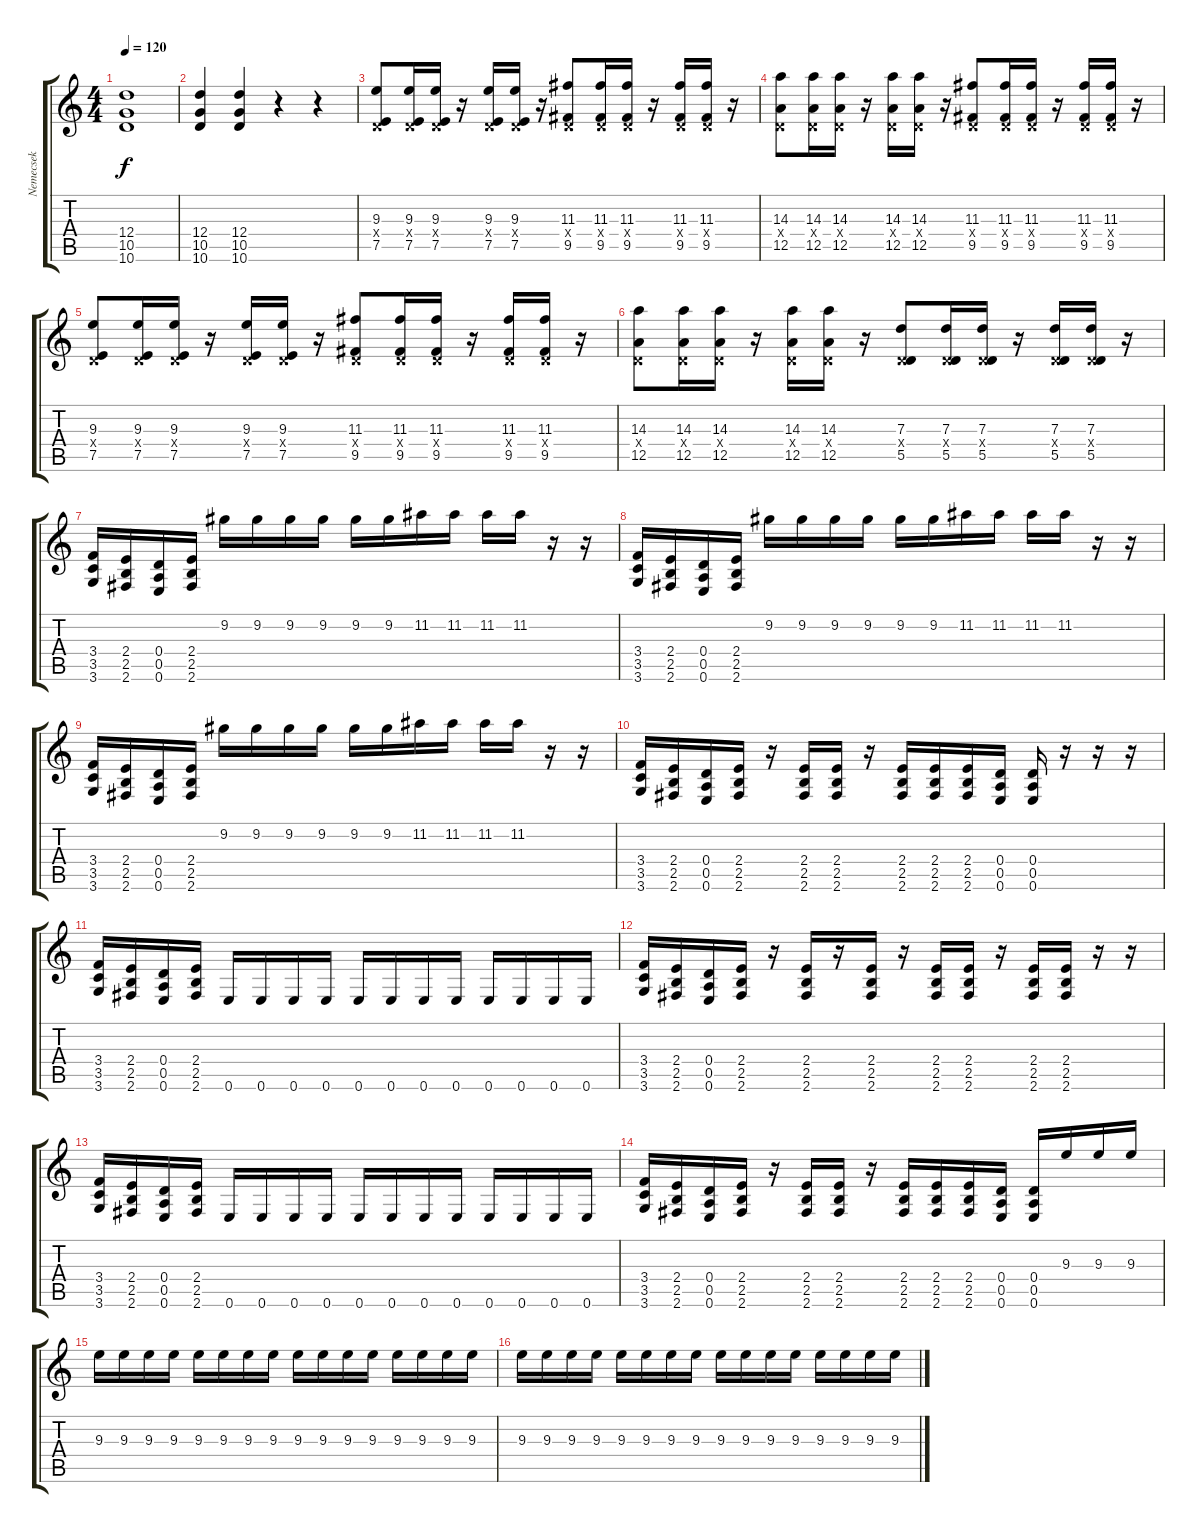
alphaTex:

\track ("Nemecsek" "Nemecsek") {instrument electricguitarmuted}
\staff {score tabs}
\tuning (E4 B3 G3 D3 A2 E2) {hide}
\ts (4 4)
\tempo 120
\clef g2
\ks c
(12.4 10.5 10.6).1{dy f} |
(12.4 10.5 10.6).4 (12.4 10.5 10.6).4 r.4 r.4 |
(9.3 0.4{x} 7.5).8 (9.3 0.4{x} 7.5).16 (9.3 0.4{x} 7.5).16 r.16 (9.3 0.4{x} 7.5).16 (9.3 0.4{x} 7.5).16 r.16 (11.3 0.4{x} 9.5).8 (11.3 0.4{x} 9.5).16 (11.3 0.4{x} 9.5).16 r.16 (11.3 0.4{x} 9.5).16 (11.3 0.4{x} 9.5).16 r.16 |
(14.3 0.4{x} 12.5).8 (14.3 0.4{x} 12.5).16 (14.3 0.4{x} 12.5).16 r.16 (14.3 0.4{x} 12.5).16 (14.3 0.4{x} 12.5).16 r.16 (11.3 0.4{x} 9.5).8 (11.3 0.4{x} 9.5).16 (11.3 0.4{x} 9.5).16 r.16 (11.3 0.4{x} 9.5).16 (11.3 0.4{x} 9.5).16 r.16 |
(9.3 0.4{x} 7.5).8 (9.3 0.4{x} 7.5).16 (9.3 0.4{x} 7.5).16 r.16 (9.3 0.4{x} 7.5).16 (9.3 0.4{x} 7.5).16 r.16 (11.3 0.4{x} 9.5).8 (11.3 0.4{x} 9.5).16 (11.3 0.4{x} 9.5).16 r.16 (11.3 0.4{x} 9.5).16 (11.3 0.4{x} 9.5).16 r.16 |
(14.3 0.4{x} 12.5).8 (14.3 0.4{x} 12.5).16 (14.3 0.4{x} 12.5).16 r.16 (14.3 0.4{x} 12.5).16 (14.3 0.4{x} 12.5).16 r.16 (7.3 0.4{x} 5.5).8 (7.3 0.4{x} 5.5).16 (7.3 0.4{x} 5.5).16 r.16 (7.3 0.4{x} 5.5).16 (7.3 0.4{x} 5.5).16 r.16 |
(3.4 3.5 3.6).16 (2.4 2.5 2.6).16 (0.4 0.5 0.6).16 (2.4 2.5 2.6).16 9.2.16 9.2.16 9.2.16 9.2.16 9.2.16 9.2.16 11.2.16 11.2.16 11.2.16 11.2.16 r.16 r.16 |
(3.4 3.5 3.6).16 (2.4 2.5 2.6).16 (0.4 0.5 0.6).16 (2.4 2.5 2.6).16 9.2.16 9.2.16 9.2.16 9.2.16 9.2.16 9.2.16 11.2.16 11.2.16 11.2.16 11.2.16 r.16 r.16 |
(3.4 3.5 3.6).16 (2.4 2.5 2.6).16 (0.4 0.5 0.6).16 (2.4 2.5 2.6).16 9.2.16 9.2.16 9.2.16 9.2.16 9.2.16 9.2.16 11.2.16 11.2.16 11.2.16 11.2.16 r.16 r.16 |
(3.4 3.5 3.6).16 (2.4 2.5 2.6).16 (0.4 0.5 0.6).16 (2.4 2.5 2.6).16 r.16 (2.4 2.5 2.6).16 (2.4 2.5 2.6).16 r.16 (2.4 2.5 2.6).16 (2.4 2.5 2.6).16 (2.4 2.5 2.6).16 (0.4 0.5 0.6).16 (0.4 0.5 0.6).16 r.16 r.16 r.16 |
(3.4 3.5 3.6).16 (2.4 2.5 2.6).16 (0.4 0.5 0.6).16 (2.4 2.5 2.6).16 0.6.16 0.6.16 0.6.16 0.6.16 0.6.16 0.6.16 0.6.16 0.6.16 0.6.16 0.6.16 0.6.16 0.6.16 |
(3.4 3.5 3.6).16 (2.4 2.5 2.6).16 (0.4 0.5 0.6).16 (2.4 2.5 2.6).16 r.16 (2.4 2.5 2.6).16 r.16 (2.4 2.5 2.6).16 r.16 (2.4 2.5 2.6).16 (2.4 2.5 2.6).16 r.16 (2.4 2.5 2.6).16 (2.4 2.5 2.6).16 r.16 r.16 |
(3.4 3.5 3.6).16 (2.4 2.5 2.6).16 (0.4 0.5 0.6).16 (2.4 2.5 2.6).16 0.6.16 0.6.16 0.6.16 0.6.16 0.6.16 0.6.16 0.6.16 0.6.16 0.6.16 0.6.16 0.6.16 0.6.16 |
(3.4 3.5 3.6).16 (2.4 2.5 2.6).16 (0.4 0.5 0.6).16 (2.4 2.5 2.6).16 r.16 (2.4 2.5 2.6).16 (2.4 2.5 2.6).16 r.16 (2.4 2.5 2.6).16 (2.4 2.5 2.6).16 (2.4 2.5 2.6).16 (0.4 0.5 0.6).16 (0.4 0.5 0.6).16 9.3.16 9.3.16 9.3.16 |
9.3.16 9.3.16 9.3.16 9.3.16 9.3.16 9.3.16 9.3.16 9.3.16 9.3.16 9.3.16 9.3.16 9.3.16 9.3.16 9.3.16 9.3.16 9.3.16 |
9.3.16 9.3.16 9.3.16 9.3.16 9.3.16 9.3.16 9.3.16 9.3.16 9.3.16 9.3.16 9.3.16 9.3.16 9.3.16 9.3.16 9.3.16 9.3.16
